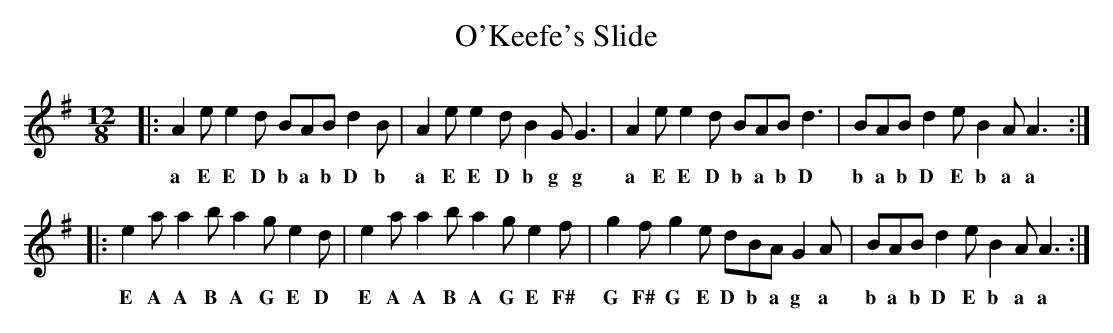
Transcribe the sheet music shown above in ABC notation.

X:1
T:O'Keefe's Slide
M:12/8
L:1/8
K:Emin
|:A2e e2d BAB d2B|A2e e2d B2 GG3|A2e e2d BAB d3|BAB d2 eB2 AA3:|
w:a E E D b a b D b a E E D b g g a E E D b a b D b a b D E b a a
|:e2a a2b a2g e2d|e2a a2b a2g e2f|g2f g2e dBA G2A|BAB d2e B2A A3:|
w:E A A B A G E D E A A B A G E F# G F# G E D b a g a b a b D E b a a
